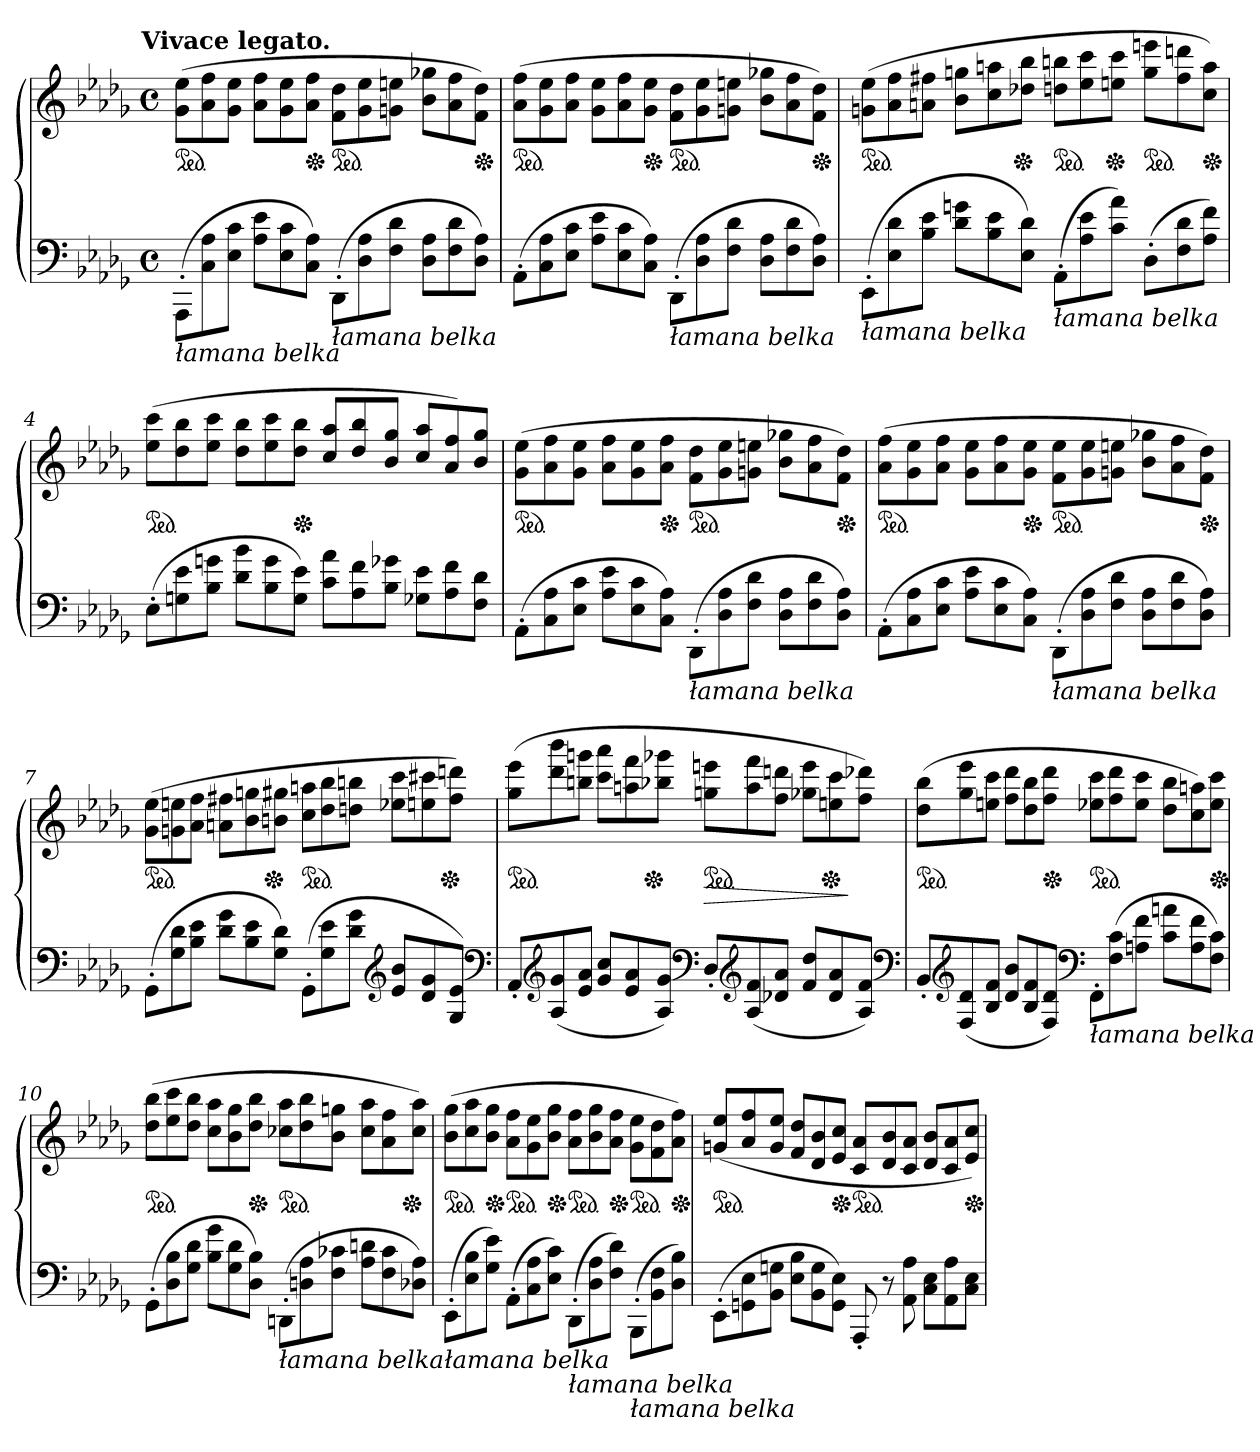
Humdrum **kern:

**kern	**kern	**dynam
*part1	*part1	*part1
*staff2	*staff1	*staff1/2
*clefF4	*clefG2	*
*k[b-e-a-d-g-]	*k[b-e-a-d-g-]	*
!!LO:TX:omd:t=Vivace legato.
*M4/4	*M4/4	*
*met(c)	*met(c)	*
*MM160	*MM160	*
*Xtuplet	*Xtuplet	*
=1	=1	=1
!LO:TX:b:i:t=łamana belka	!	!
*	*ped	*
(>12AAA-'</L	(>12g- 12ee-L	.
12C\ 12A-\	12a- 12ff	.
12E-\ 12c\J	12g- 12ee-J	.
12A- 12e-L	12a- 12ffL	.
12E- 12c	12g- 12ee-	.
*	*Xped	*
12C 12A-J)	12a- 12ffJ	.
!LO:TX:b:i:t=łamana belka	!	!
*	*ped	*
(>12DD-'</L	12f 12dd-L	.
12D-\ 12A-\	12g- 12ee-	.
12F\ 12d-\J	12gn 12eenJ	.
12D- 12A-L	12b- 12gg-XL	.
12F 12d-	12a- 12ff	.
*	*Xped	*
12D- 12A-J)	12f 12dd-J)	.
=2	=2	=2
*	*ped	*
(>12AA-'>L	(>12a- 12ffL	.
12C 12A-	12g- 12ee-	.
12E- 12cJ	12a- 12ffJ	.
12A- 12e-L	12g- 12ee-L	.
12E- 12c	12a- 12ff	.
*	*Xped	*
12C 12A-J)	12g- 12ee-J	.
!LO:TX:b:i:t=łamana belka	!	!
*	*ped	*
(>12DD-'</L	12f 12dd-L	.
12D-\ 12A-\	12g- 12ee-	.
12F\ 12d-\J	12gn 12eenJ	.
12D- 12A-L	12b- 12gg-XL	.
12F 12d-	12a- 12ff	.
*	*Xped	*
12D- 12A-J)	12f 12dd-J)	.
=3	=3	=3
!LO:TX:b:i:t=łamana belka	!	!
*	*ped	*
(>12EE-'</L	(>12gn 12ee-L	.
12E-\ 12d-\	12a- 12ff	.
12B-\ 12e-\J	12an 12ff#XJ	.
12d- 12gnL	12b- 12ggnL	.
12B- 12e-	12cc 12aan	.
*	*Xped	*
12E- 12d-J)	12dd-X 12bb-J	.
!LO:TX:b:i:t=łamana belka	!	!
*	*ped	*
(>12AA-'</L	12ddn 12bbnL	.
12A-\ 12e-\	12ee- 12ccc	.
*	*Xped	*
12c\ 12a-\J)	12een 12cccJ	.
*	*ped	*
(>12D-'>L	12gg 12eeenL	.
12F 12d-	12ff# 12dddn	.
*	*Xped	*
12A- 12fJ)	12cc 12aaJ)	.
=4	=4	=4
*	*ped	*
(>12E-'>L	(>12ee- 12cccL	.
12Gn 12e-	12dd- 12bb-	.
12B- 12gnJ	12ee- 12cccJ	.
12d- 12b-L	12dd- 12bb-L	.
12B- 12g	12ee- 12ccc	.
*	*Xped	*
12G 12e-J)	12dd- 12bb-J	.
12c\ 12a-\L	12cc/ 12aa-/L	.
12A-\ 12f\	12dd-/ 12bb-/	.
12B-\ 12g-X\J	12b-/ 12gg-/J	.
12G-X\ 12e-\L	12cc/ 12aa-/L	.
12A-\ 12f\	12a-/ 12ff/)	.
12F\ 12d-\J	12b-/ 12gg-/J	.
=5	=5	=5
*	*ped	*
(>12AA-'>L	(>12g- 12ee-L	.
12C 12A-	12a- 12ff	.
12E- 12cJ	12g- 12ee-J	.
12A- 12e-L	12a- 12ffL	.
12E- 12c	12g- 12ee-	.
*	*Xped	*
12C 12A-J)	12a- 12ffJ	.
!LO:TX:b:i:t=łamana belka	!	!
*	*ped	*
(>12DD-'</L	12f 12dd-L	.
12D-\ 12A-\	12g- 12ee-	.
12F\ 12d-\J	12gn 12eenJ	.
12D- 12A-L	12b- 12gg-XL	.
12F 12d-	12a- 12ff	.
*	*Xped	*
12D- 12A-J)	12f 12dd-J)	.
=6	=6	=6
*	*ped	*
(>12AA-'>L	(>12a- 12ffL	.
12C 12A-	12g- 12ee-	.
12E- 12cJ	12a- 12ffJ	.
12A- 12e-L	12g- 12ee-L	.
12E- 12c	12a- 12ff	.
*	*Xped	*
12C 12A-J)	12g- 12ee-J	.
!LO:TX:b:i:t=łamana belka	!	!
*	*ped	*
(>12DD-'</L	12f 12ee-L	.
12D-\ 12A-\	12g- 12ee-	.
12F\ 12d-\J	12gn 12eenJ	.
12D- 12A-L	12b- 12gg-XL	.
12F 12d-	12a- 12ff	.
*	*Xped	*
12D- 12A-J)	12f 12dd-J)	.
=7	=7	=7
*	*ped	*
(>12GG-'>L	(>12g- 12ee-L	.
12G- 12d-	12gn 12een	.
12B- 12e-J	12a- 12ffJ	.
12d- 12g-L	12an 12ff#XL	.
12B- 12e-	12b- 12ggn	.
*	*Xped	*
12G- 12d-J)	12bn 12gg#XJ	.
*	*ped	*
(>12GG-'>L	12cc 12aanL	.
12G- 12e-	12dd- 12bb-	.
12d- 12g-J	12ddn 12bbnJ	.
*clefG2	*	*
12e- 12b-L	12ee-X 12cccL	.
12d- 12g-	12een 12ccc#X	.
*	*Xped	*
12G- 12e-J)	12ff# 12dddnJ)	.
*clefF4	*	*
=8	=8	=8
*	*ped	*
12AA-'<L	(>12gg- 12eee-L	.
*clefG2	*	*
(<12A- 12g-	12ddd- 12bbb-	.
12e- 12a-J	12bbn 12gggnJ	.
12g- 12ccL	12ccc 12aaa-L	.
12e- 12a-	12aan 12fff	.
*	*Xped	*
12A- 12g-J)	12bb-X 12ggg-XJ	.
*clefF4	*	*
*	*ped	*
12D-'<L	12ggn 12eeenL	>
*clefG2	*	*
(<12A- 12f	12aa 12fff	.
12d-X 12a-J	12ff 12dddnJ	.
12f 12dd-L	12gg-X 12eeeL	.
*	*Xped	*
12d- 12a-	12een 12ccc	.
12A- 12fJ)	12ff 12ddd-XJ)	]
*clefF4	*	*
=9	=9	=9
*	*ped	*
12BB-'<L	(>12dd- 12bb-L	.
*clefG2	*	*
(<12F 12d-	12gg- 12eee-	.
12B- 12fJ	12een 12cccJ	.
12d- 12b-L	12ff 12ddd-L	.
12B- 12f	12dd- 12bb-	.
*	*Xped	*
12F 12d-J)	12ff 12ddd-J	.
*clefF4	*	*
!LO:TX:b:i:t=łamana belka	!	!
*	*ped	*
12FF'</L	12ee-X 12cccL	.
(>12F\ 12c\	12ff 12ddd-	.
12An\ 12f\J	12ee- 12cccJ	.
12c 12anL	12dd- 12bb-L	.
12A 12f	12cc 12aan)	.
*	*Xped	*
12F 12cJ)	12ee- 12cccJ	.
=10	=10	=10
*	*ped	*
(>12GG-'>L	(>12dd- 12bb-L	.
12D- 12B-	12ee- 12ccc	.
12G- 12d-J	12dd- 12bb-J	.
12B- 12g-L	12cc 12aa-L	.
12G- 12d-	12b- 12gg-	.
*	*Xped	*
12D- 12B-J)	12dd- 12bb-J	.
!LO:TX:b:i:t=łamana belka	!	!
*	*ped	*
(>12DDn'</L	12cc-X 12aa-L	.
12Dn\ 12A-\	12dd- 12bb-	.
12F\ 12c-X\J	12b- 12ggnJ	.
12A- 12dnL	12cc- 12aa-L	.
12F 12c-	12a- 12ff	.
*	*Xped	*
12D-X 12A-J)	12cc- 12aa-J)	.
=11	=11	=11
!LO:TX:b:i:t=łamana belka	!	!
*	*ped	*
(>12EE-'</L	(>12b- 12gg-L	.
12E-\ 12B-\	12cc 12aa-	.
*	*Xped	*
12G-\ 12e-\J)	12b- 12gg-J	.
*	*ped	*
(>12AA-'>L	12a- 12ffL	.
12C 12A-	12g- 12ee-	.
*	*Xped	*
12E- 12cJ)	12b- 12gg-J	.
!LO:TX:b:i:t=łamana belka	!	!
*	*ped	*
(>12DD-'</L	12a- 12ffL	.
12D-\ 12A-\	12b- 12gg-	.
*	*Xped	*
12F\ 12d-\J)	12a- 12ffJ	.
!LO:TX:b:i:t=łamana belka	!	!
*	*ped	*
(>12BBB-'</L	12g- 12ee-L	.
12BB-\ 12F\	12f 12dd-	.
*	*Xped	*
12D-\ 12B-\J)	12a- 12ffJ)	.
=12	=12	=12
*	*ped	*
(>12EE-'>\L	(>12gn/ 12ee-/L	.
12GGn\ 12E-\	12a-/ 12ff/	.
12BB-\ 12Gn\J	12g/ 12ee-/J	.
12E- 12B-L	12f/ 12dd-/L	.
12BB- 12G	12d-/ 12b-/	.
*	*Xped	*
12GG 12E-J)	12e-/ 12cc/J	.
*	*ped	*
12AAA-'<	12c 12a-L	.
12r	12d- 12b-	.
12AA- 12A-	12c 12a-J	.
12C 12E-L	12d- 12b-L	.
12AA- 12A-	12c 12a-	.
*	*Xped	*
12C 12E-J	12e- 12ccJ)	.
=	=	=
*-	*-	*-
